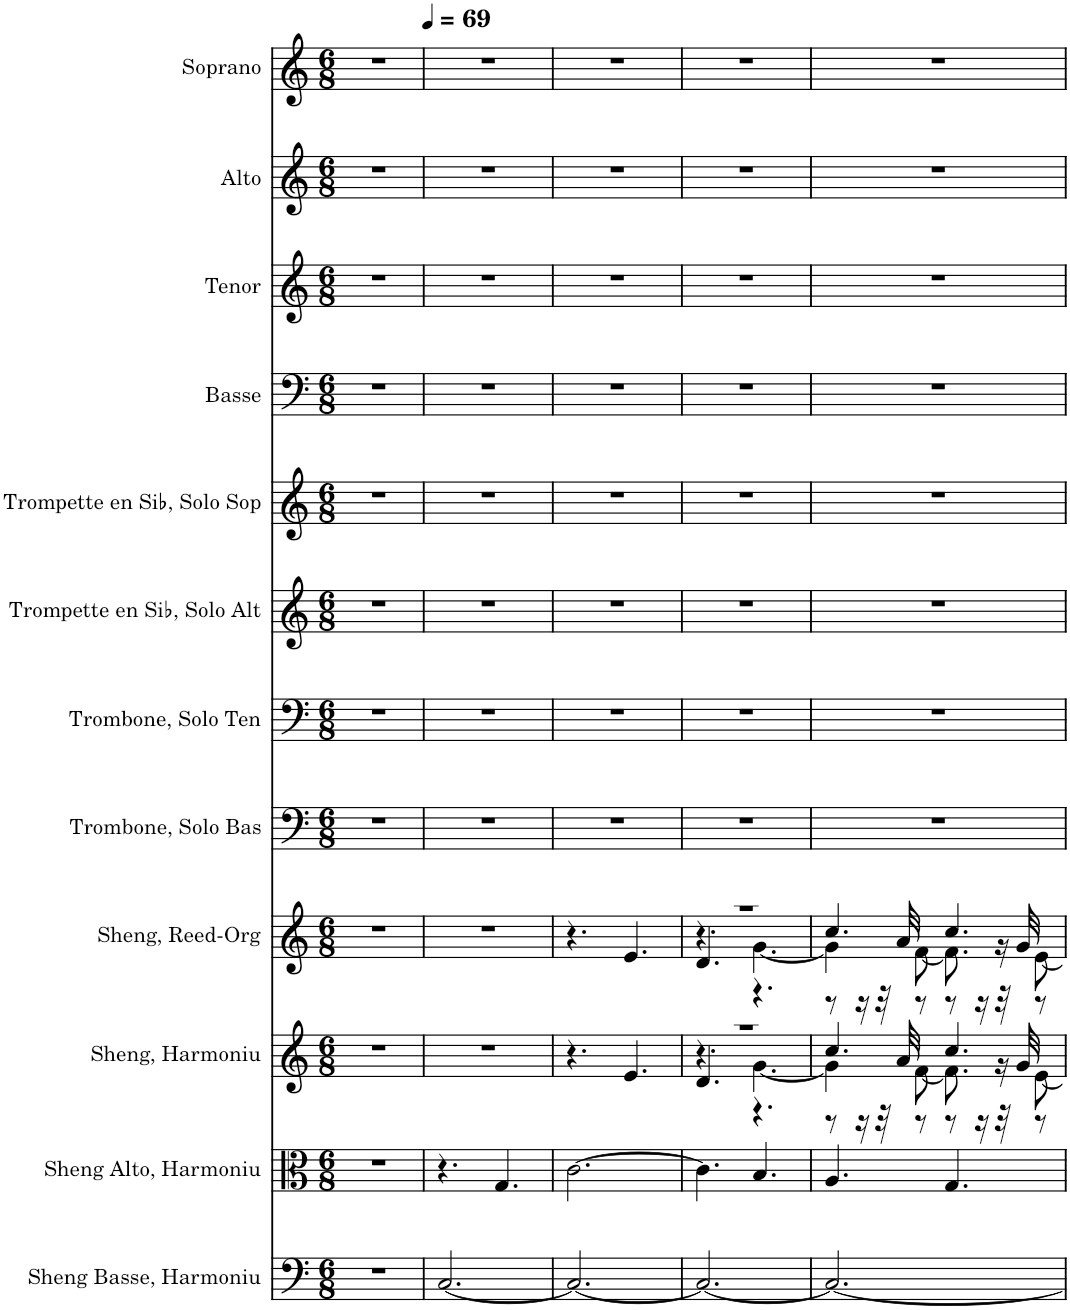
**kern	**kern	**kern	**kern	**kern	**kern	**kern	**kern	**kern	**kern	**kern	**kern
*part12	*part11	*part10	*part9	*part8	*part7	*part6	*part5	*part4	*part3	*part2	*part1
*staff12	*staff11	*staff10	*staff9	*staff8	*staff7	*staff6	*staff5	*staff4	*staff3	*staff2	*staff1
*I"Sheng Basse, Harmoniu	*I"Sheng Alto, Harmoniu	*I"Sheng, Harmoniu	*I"Sheng, Reed-Org	*I"Trombone, Solo Bas	*I"Trombone, Solo Ten	*I"Trompette en Sib, Solo Alt	*I"Trompette en Sib, Solo Sop	*I"Basse	*I"Tenor	*I"Alto	*I"Soprano
*I'She. B.	*I'She. A.	*I'She.	*I'She.	*I'Tbn.	*I'Tbn.	*I'Tromp. Sib	*I'Tromp. Sib	*I'B.	*I'T.	*I'A.	*I'S.
*clefF4	*clefC3	*clefG2	*clefG2	*clefF4	*clefF4	*clefG2	*clefG2	*clefF4	*clefG2	*clefG2	*clefG2
*	*	*	*	*	*	*Trd1c2	*Trd1c2	*	*	*	*
*k[]	*k[]	*k[]	*k[]	*k[]	*k[]	*k[]	*k[]	*k[]	*k[]	*k[]	*k[]
*M6/8	*M6/8	*M6/8	*M6/8	*M6/8	*M6/8	*M6/8	*M6/8	*M6/8	*M6/8	*M6/8	*M6/8
=	=	=	=	=	=	=	=	=	=	=	=
*	*	*	*	*	*	*	*	*	*	*	*^
2.r	2.r	2.r	2.r	2.r	2.r	2.r	2.r	2.r	2.r	2.r	2.r	4...ryy
*	*	*	*	*	*	*	*	*	*	*	*MM69	*
.	.	.	.	.	.	.	.	.	.	.	.	4ryy
.	.	.	.	.	.	.	.	.	.	.	.	32ryy
*	*	*	*	*	*	*	*	*	*	*	*v	*v
=1	=1	=1	=1	=1	=1	=1	=1	=1	=1	=1	=1
[2.C/	4.r	2.r	2.r	2.r	2.r	2.r	2.r	2.r	2.r	2.r	2.r
.	4.G/	.	.	.	.	.	.	.	.	.	.
=2	=2	=2	=2	=2	=2	=2	=2	=2	=2	=2	=2
2.C/_	[2.c\	4.r	4.r	2.r	2.r	2.r	2.r	2.r	2.r	2.r	2.r
.	.	4.e/	4.e/	.	.	.	.	.	.	.	.
=3	=3	=3	=3	=3	=3	=3	=3	=3	=3	=3	=3
*	*	*^	*^	*	*	*	*	*	*	*	*
*	*	*	*^	*	*^	*	*	*	*	*	*	*	*
2.C/_	4.c\]	2.r	4.r	4.d/	2.r	4.r	4.d/	2.r	2.r	2.r	2.r	2.r	2.r	2.r	2.r
.	4.B/	.	[4.g\	4.r	.	[4.g\	4.r	.	.	.	.	.	.	.	.
=4	=4	=4	=4	=4	=4	=4	=4	=4	=4	=4	=4	=4	=4	=4	=4
2.C/_	4.A/	4.cc/	4g\]	8r	4.cc/	4g\]	8r	2.r	2.r	2.r	2.r	2.r	2.r	2.r	2.r
.	.	.	.	16r	.	.	16r	.	.	.	.	.	.	.	.
.	.	.	.	32r	.	.	32r	.	.	.	.	.	.	.	.
.	.	.	.	32a/	.	.	32a/	.	.	.	.	.	.	.	.
.	.	.	[8f\	8r	.	[8f\	8r	.	.	.	.	.	.	.	.
.	4.G/	4.cc/	8.f\]	8r	4.cc/	8.f\]	8r	.	.	.	.	.	.	.	.
.	.	.	.	16r	.	.	16r	.	.	.	.	.	.	.	.
.	.	.	16r	32r	.	16r	32r	.	.	.	.	.	.	.	.
.	.	.	.	32g/	.	.	32g/	.	.	.	.	.	.	.	.
.	.	.	[8e\	8r	.	[8e\	8r	.	.	.	.	.	.	.	.
*	*	*v	*v	*v	*	*	*	*	*	*	*	*	*	*	*
*	*	*	*v	*v	*v	*	*	*	*	*	*	*	*
=	=	=	=	=	=	=	=	=	=	=	=
*-	*-	*-	*-	*-	*-	*-	*-	*-	*-	*-	*-
